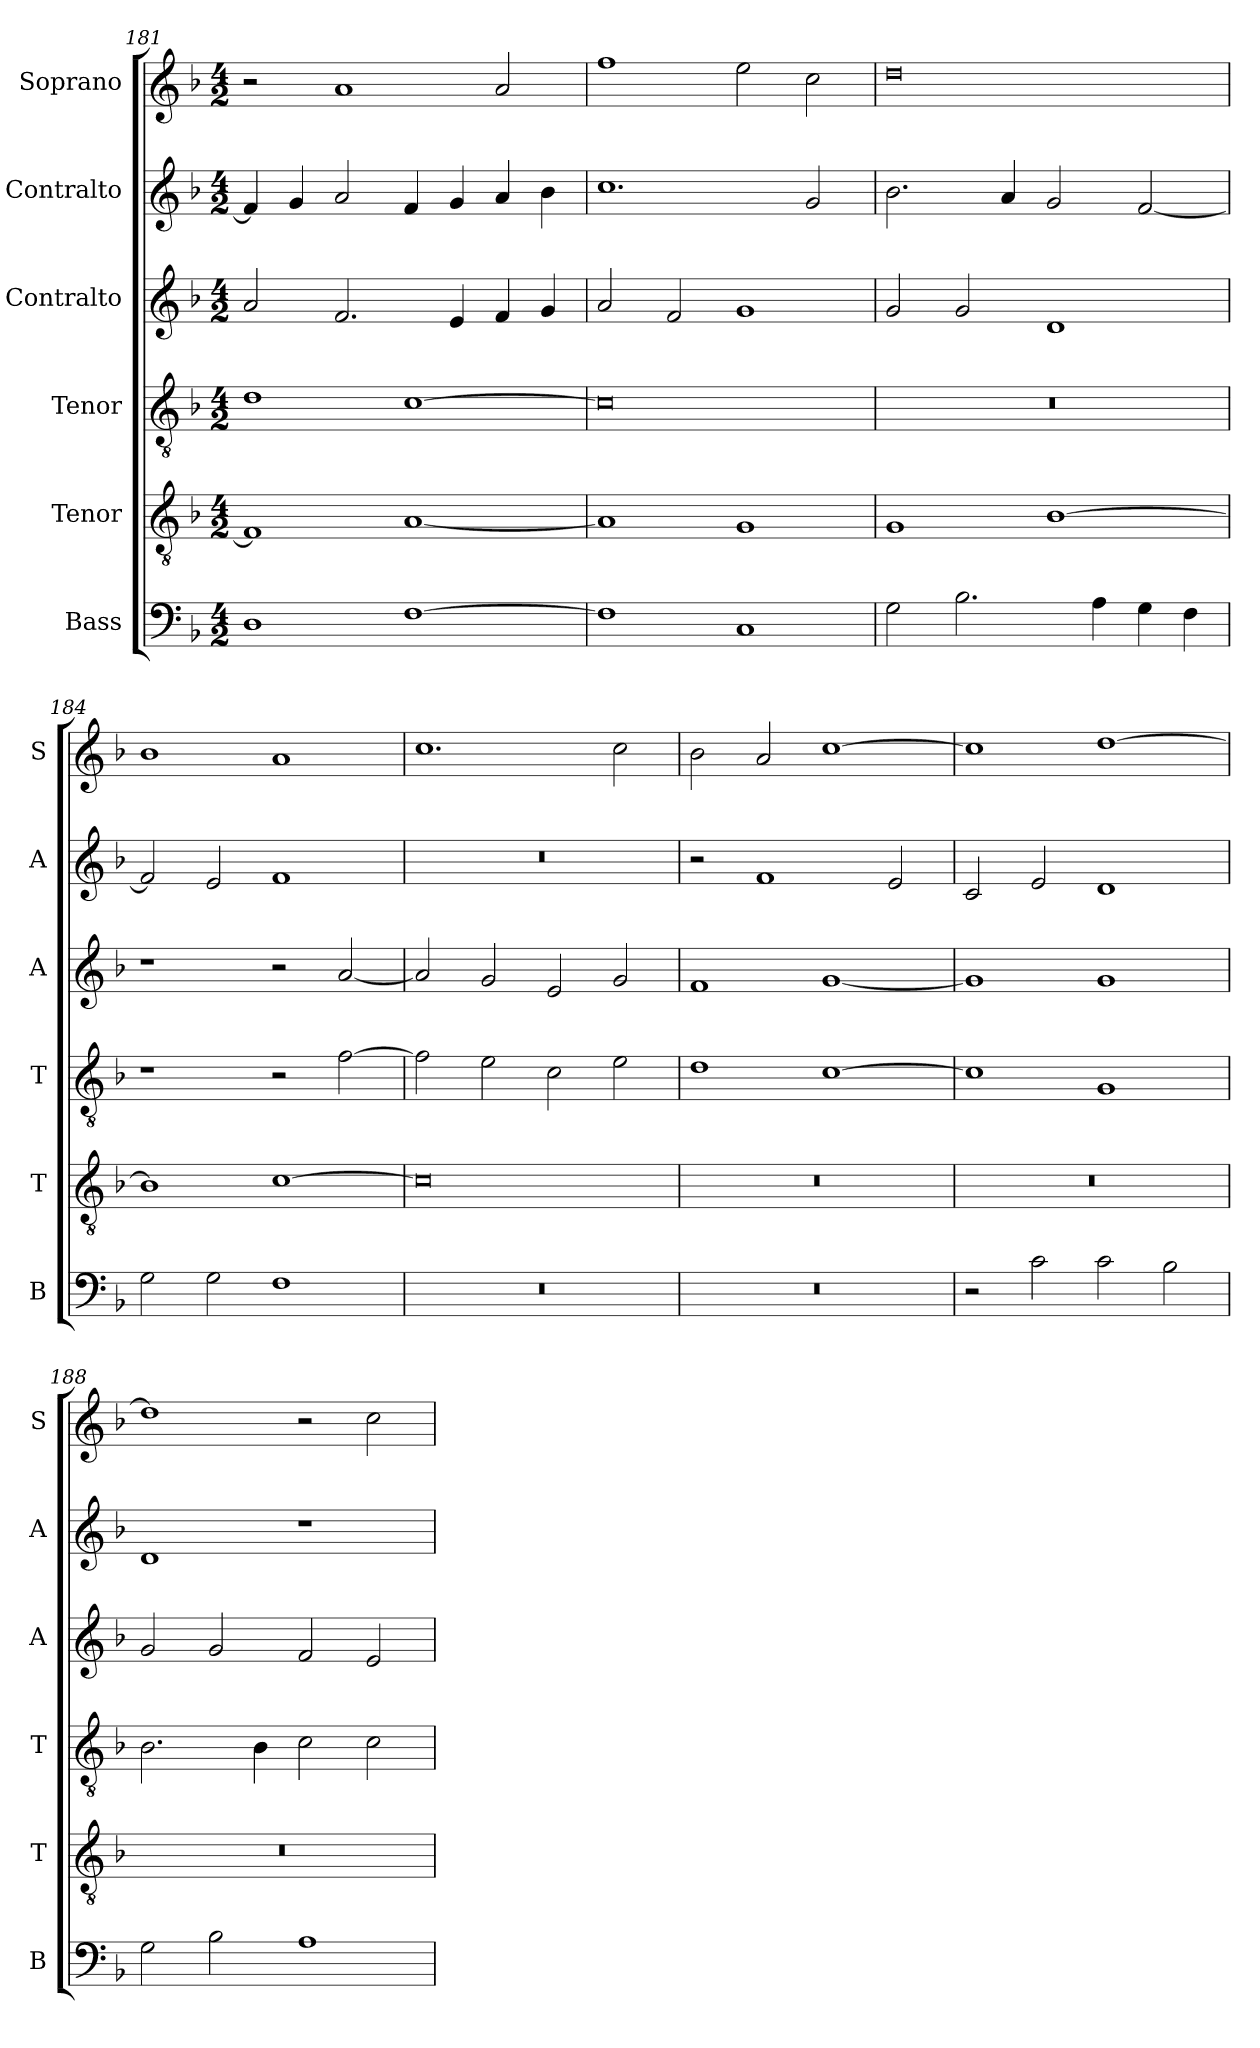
**kern	**kern	**kern	**kern	**kern	**kern
*part6	*part5	*part4	*part3	*part2	*part1
*staff6	*staff5	*staff4	*staff3	*staff2	*staff1
*I"Bass	*I"Tenor	*I"Tenor	*I"Contralto	*I"Contralto	*I"Soprano
*I'B	*I'T	*I'T	*I'A	*I'A	*I'S
*clefF4	*clefGv2	*clefGv2	*clefG2	*clefG2	*clefG2
*k[b-]	*k[b-]	*k[b-]	*k[b-]	*k[b-]	*k[b-]
*F:ion	*F:ion	*F:ion	*F:ion	*F:ion	*F:ion
*M4/2	*M4/2	*M4/2	*M4/2	*M4/2	*M4/2
=181	=181	=181	=181	=181	=181
1D	1F]	1d	2a	4f]	2r
.	.	.	.	4g	.
.	.	.	2.f	2a	1a
[1F	[1A	[1c	.	4f	.
.	.	.	4e	4g	.
.	.	.	4f	4a	2a
.	.	.	4g	4b-	.
=182	=182	=182	=182	=182	=182
1F]	1A]	0c]	2a	1.cc	1ff
.	.	.	2f	.	.
1C	1G	.	1g	.	2ee
.	.	.	.	2g	2cc
=183	=183	=183	=183	=183	=183
2G	1G	0r	2g	2.b-	0dd
2.B-	.	.	2g	.	.
.	.	.	.	4a	.
.	[1B-	.	1d	2g	.
4A	.	.	.	.	.
4G	.	.	.	[2f	.
4F	.	.	.	.	.
=184	=184	=184	=184	=184	=184
2G	1B-]	1r	1r	2f]	1b-
2G	.	.	.	2e	.
1F	[1c	2r	2r	1f	1a
.	.	[2f	[2a	.	.
=185	=185	=185	=185	=185	=185
0r	0c]	2f]	2a]	0r	1.cc
.	.	2e	2g	.	.
.	.	2c	2e	.	.
.	.	2e	2g	.	2cc
=186	=186	=186	=186	=186	=186
0r	0r	1d	1f	2r	2b-
.	.	.	.	1f	2a
.	.	[1c	[1g	.	[1cc
.	.	.	.	2e	.
=187	=187	=187	=187	=187	=187
2r	0r	1c]	1g]	2c	1cc]
2c	.	.	.	2e	.
2c	.	1G	1g	1d	[1dd
2B-	.	.	.	.	.
=188	=188	=188	=188	=188	=188
2G	0r	2.B-	2g	1d	1dd]
2B-	.	.	2g	.	.
.	.	4B-	.	.	.
1A	.	2c	2f	1r	2r
.	.	2c	2e	.	2cc
=	=	=	=	=	=
*-	*-	*-	*-	*-	*-
